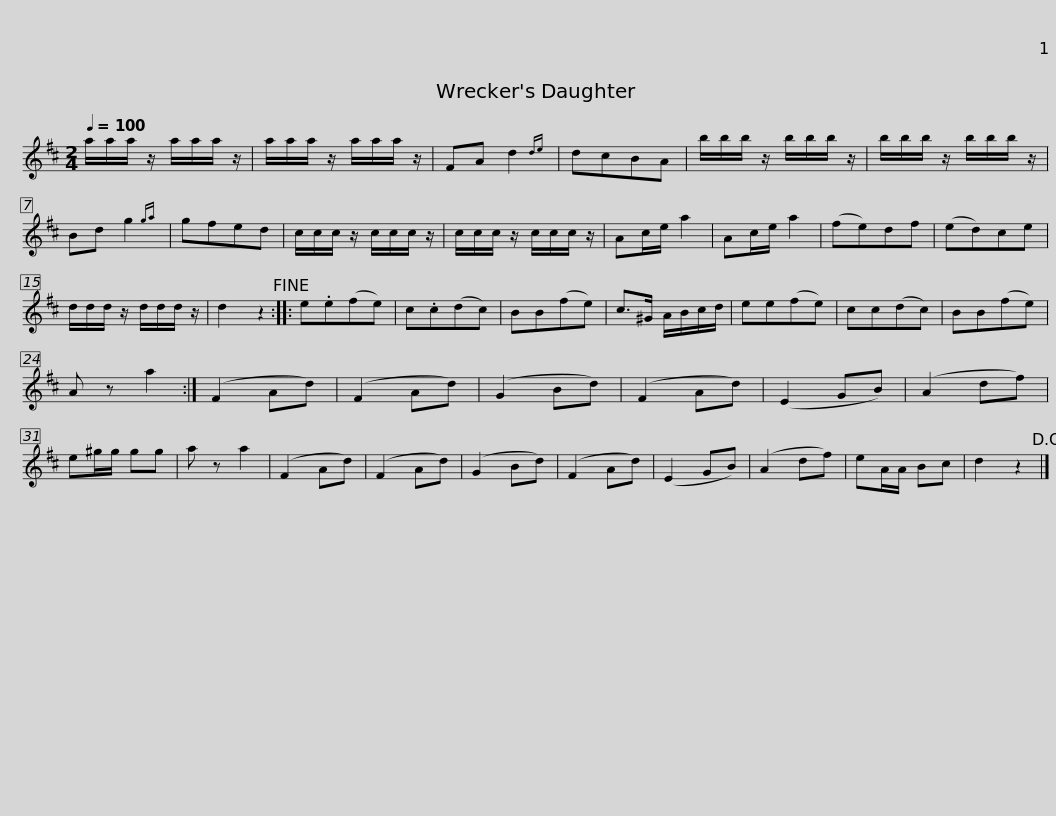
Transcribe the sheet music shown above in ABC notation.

X:1
L:1/8
Q:1/4=100
M:2/4
I:linebreak $
K:none
V:1 treble transpose="8 "
V:1
[K:D] a/a/a/ z/ a/a/a/ z/ | a/a/a/ z/ a/a/a/ z/ | FA d2{de} | dcBA | b/b/b/ z/ b/b/b/ z/ | %5
 b/b/b/ z/ b/b/b/ z/ |$ Bd g2{ga} | gfed | c/c/c/ z/ c/c/c/ z/ | c/c/c/ z/ c/c/c/ z/ | %10
 Ac/e/ a2 | Ac/e/ a2 | (fe)df | (ed)ce |$ d/d/d/ z/ d/d/d/ z/ | %15
 d2 z2!fine! :: e.e(fe) | c.c(dc) | BB(fe) | c>^G A/B/c/d/ | %20
 ee(fe) | cc(dc) | BB(fe) |$ A z a2 :| (F2 Ad) | %25
 (F2 Ad) | (G2 Bd) | (F2 Ad) | (E2 GB) | (A2 df) | %30
 e^g/g/ gg | a z a2 | (F2 Ad) | (F2 Ad) | (G2 Bd) |$ %35
 (F2 Ad) | (E2 GB) | (A2 df) | eA/A/ Bc | d2 z2!D.C.! |] %40
